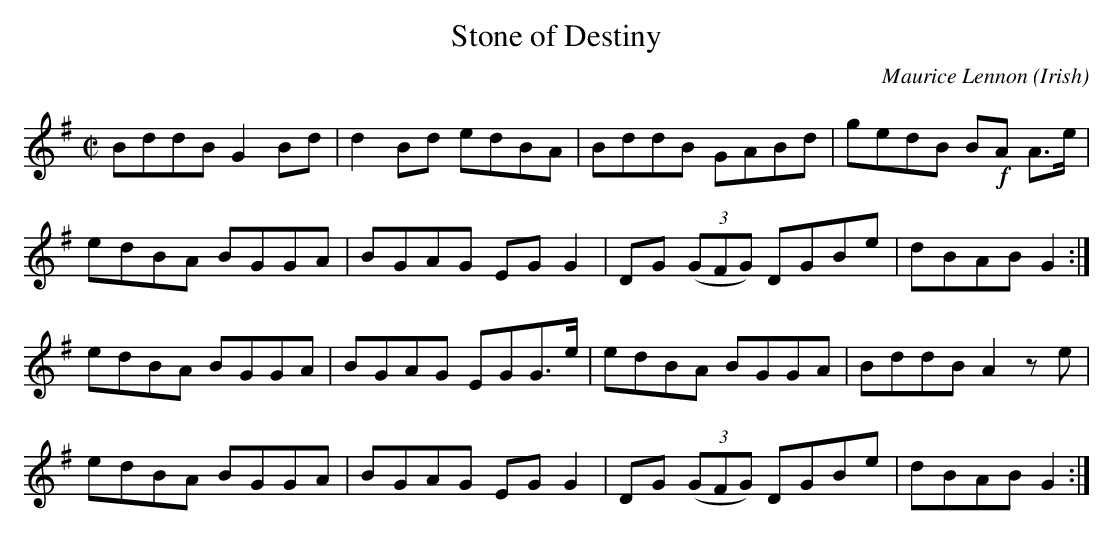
X:1
T:Stone of Destiny
C:Maurice Lennon
M:C|
K:G
BddB G2 Bd | d2 Bd edBA | BddB GABd | gedB B!f!A A>e |
edBA BGGA | BGAG EG G2 | DG (3(GFG) DGBe | dBAB G2 :|
edBA BGGA | BGAG EGG>e | edBA BGGA | BddB A2 z e |
edBA BGGA | BGAG EG G2 | DG (3(GFG) DGBe | dBAB G2 :|
